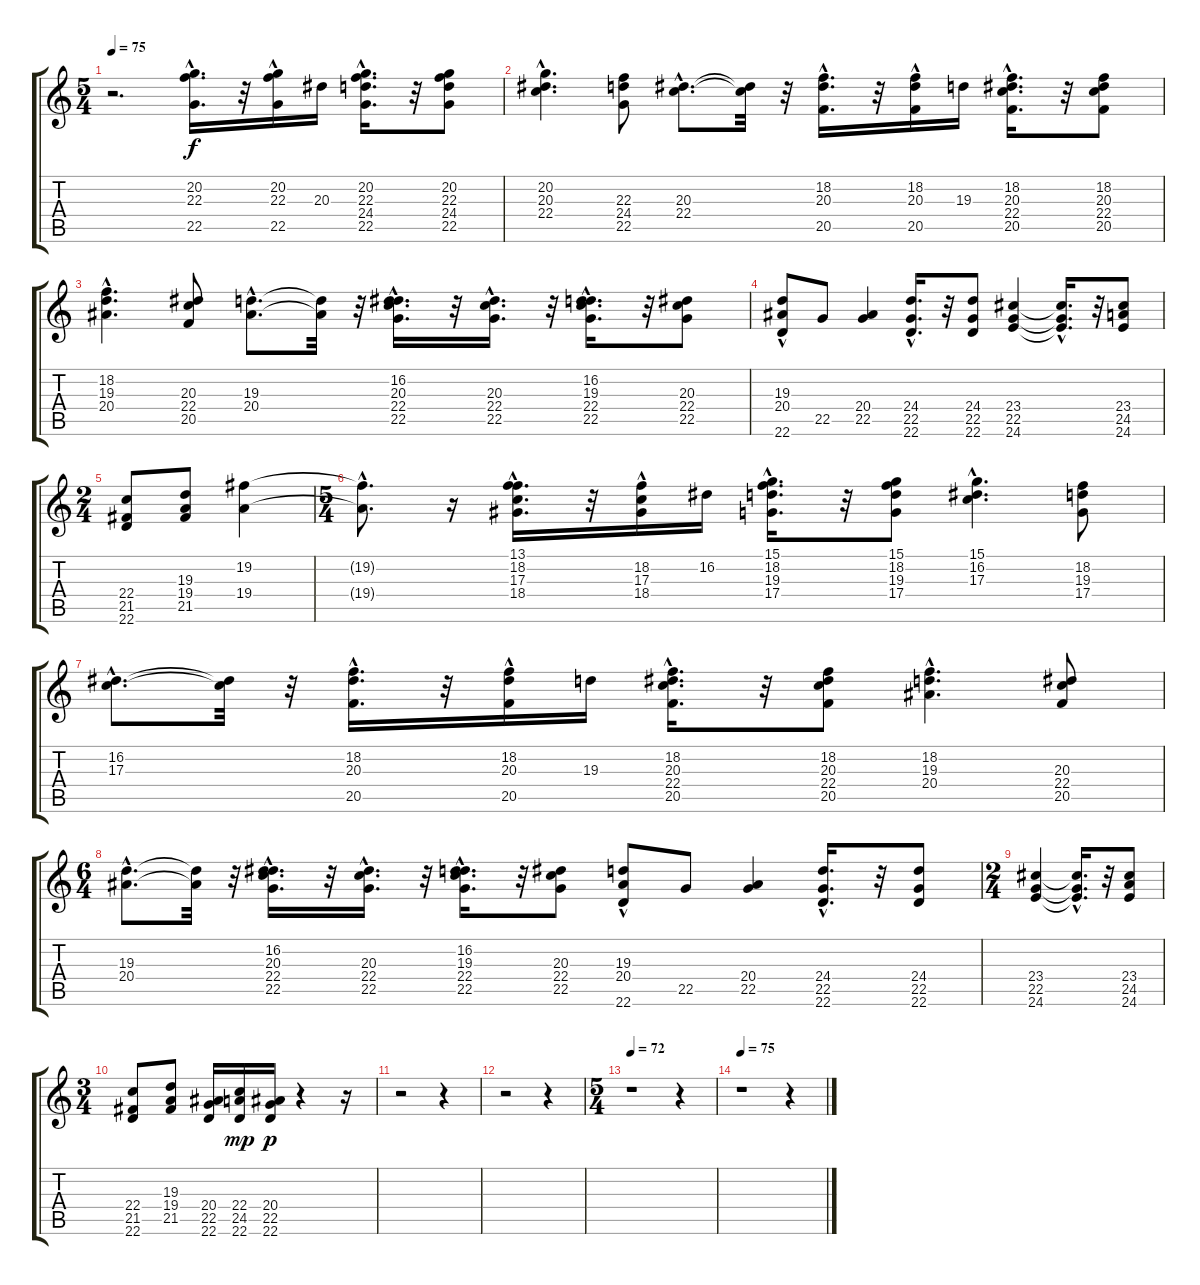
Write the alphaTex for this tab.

\track "" {instrument stringensemble1}
\staff {score tabs}
\tuning (E4 B3 G3 D3 A2 E2) {hide}
\ts (5 4)
\tempo 75
\clef g2
\ks c
r.2{d dy mp} (20.2{hac} 22.3{hac} 22.5{hac}).16{d dy f} r.32 (20.2{hac} 22.3{hac} 22.5{hac}).16 20.3.16 (20.2{hac} 22.3{hac} 24.4{hac} 22.5{hac}).16{d} r.32 (20.2 22.3 24.4 22.5).8 |
(20.2{hac} 20.3{hac} 22.4{hac}).4{d} (22.3 24.4 22.5).8 (20.3{hac} 22.4{hac}).8{d} (20.3{t} 22.4{t}).32 r.32 (18.2{hac} 20.3{hac} 20.5{hac}).16{d} r.32 (18.2{hac} 20.3{hac} 20.5{hac}).16 19.3.16 (18.2{hac} 20.3{hac} 22.4{hac} 20.5{hac}).16{d} r.32 (18.2 20.3 22.4 20.5).8 |
(18.2{hac} 19.3{hac} 20.4{hac}).4{d} (20.3 22.4 20.5).8 (19.3{hac} 20.4{hac}).8{d} (19.3{t} 20.4{t}).32 r.32 (16.2{hac} 20.3{hac} 22.4{hac} 22.5{hac}).16{d} r.32 (20.3{hac} 22.4{hac} 22.5{hac}).16{d} r.32 (16.2{hac} 19.3{hac} 22.4{hac} 22.5{hac}).16{d} r.32 (20.3 22.4 22.5).8 |
(19.3{hac} 20.4 22.6).8 22.5.8 (20.4 22.5).4 (24.4{hac} 22.5{hac} 22.6{hac}).16{d} r.32 (24.4 22.5 22.6).8 (23.4 22.5 24.6).4 (23.4{hac t} 22.5{hac t} 24.6{hac t}).16{d} r.32 (23.4 24.5 24.6).8 |
\ts (2 4)
(22.4 21.5 22.6).8 (19.3 19.4 21.5).8 (19.2 19.4).4 |
\ts (5 4)
(19.2{hac t} 19.4{hac t}).8{d} r.16 (13.1{hac} 18.2{hac} 17.3{hac} 18.4{hac}).16{d} r.32 (18.2{hac} 17.3 18.4).16 16.2.16 (15.1{hac} 18.2{hac} 19.3{hac} 17.4{hac}).16{d} r.32 (15.1 18.2 19.3 17.4).8 (15.1{hac} 16.2{hac} 17.3{hac}).4{d} (18.2 19.3 17.4).8 |
(16.2{hac} 17.3{hac}).8{d} (16.2{t} 17.3{t}).32 r.32 (18.2{hac} 20.3{hac} 20.5{hac}).16{d} r.32 (18.2{hac} 20.3{hac} 20.5{hac}).16 19.3.16 (18.2{hac} 20.3{hac} 22.4{hac} 20.5{hac}).16{d} r.32 (18.2 20.3 22.4 20.5).8 (18.2{hac} 19.3{hac} 20.4{hac}).4{d} (20.3 22.4 20.5).8 |
\ts (6 4)
(19.3{hac} 20.4{hac}).8{d} (19.3{t} 20.4{t}).32 r.32 (16.2{hac} 20.3{hac} 22.4{hac} 22.5{hac}).16{d} r.32 (20.3{hac} 22.4{hac} 22.5{hac}).16{d} r.32 (16.2{hac} 19.3{hac} 22.4{hac} 22.5{hac}).16{d} r.32 (20.3 22.4 22.5).8 (19.3{hac} 20.4 22.6).8 22.5.8 (20.4 22.5).4 (24.4{hac} 22.5{hac} 22.6{hac}).16{d} r.32 (24.4 22.5 22.6).8 |
\ts (2 4)
(23.4 22.5 24.6).4 (23.4{hac t} 22.5{hac t} 24.6{hac t}).16{d} r.32 (23.4 24.5 24.6).8 |
\ts (3 4)
(22.4 21.5 22.6).8 (19.3 19.4 21.5).8 (20.4 22.5 22.6).16 (22.4 24.5 22.6).16{dy mp} (20.4 22.5 22.6).16{dy p} r.4 r.16 |
r.2 r.4 |
r.2 r.4 |
\ts (5 4)
\tempo 72
r.1 r.4 |
\tempo 75
r.1 r.4
